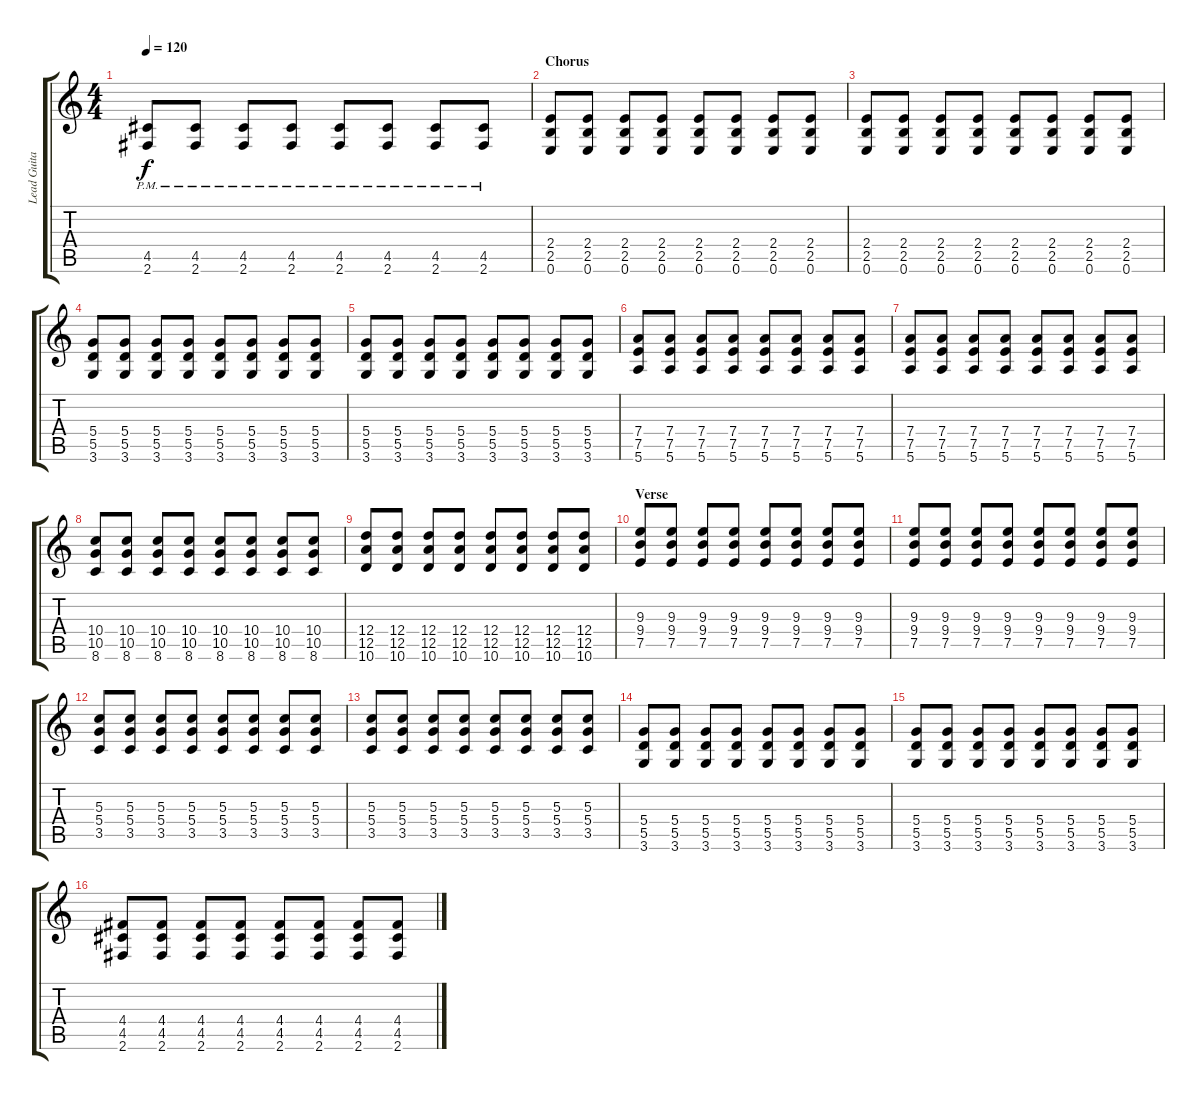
\track ("Lead Guitar" "Lead Guita") {instrument distortionguitar}
\staff {score tabs}
\tuning (E4 B3 G3 D3 A2 E2) {hide}
\ts (4 4)
\tempo 120
\clef g2
\ks c
(4.5{pm} 2.6{pm}).8{dy f} (4.5{pm} 2.6{pm}).8 (4.5{pm} 2.6{pm}).8 (4.5{pm} 2.6{pm}).8 (4.5{pm} 2.6{pm}).8 (4.5{pm} 2.6{pm}).8 (4.5{pm} 2.6{pm}).8 (4.5{pm} 2.6{pm}).8 |
\section ("" "Chorus")
(2.4 2.5 0.6).8 (2.4 2.5 0.6).8 (2.4 2.5 0.6).8 (2.4 2.5 0.6).8 (2.4 2.5 0.6).8 (2.4 2.5 0.6).8 (2.4 2.5 0.6).8 (2.4 2.5 0.6).8 |
(2.4 2.5 0.6).8 (2.4 2.5 0.6).8 (2.4 2.5 0.6).8 (2.4 2.5 0.6).8 (2.4 2.5 0.6).8 (2.4 2.5 0.6).8 (2.4 2.5 0.6).8 (2.4 2.5 0.6).8 |
(5.4 5.5 3.6).8 (5.4 5.5 3.6).8 (5.4 5.5 3.6).8 (5.4 5.5 3.6).8 (5.4 5.5 3.6).8 (5.4 5.5 3.6).8 (5.4 5.5 3.6).8 (5.4 5.5 3.6).8 |
(5.4 5.5 3.6).8 (5.4 5.5 3.6).8 (5.4 5.5 3.6).8 (5.4 5.5 3.6).8 (5.4 5.5 3.6).8 (5.4 5.5 3.6).8 (5.4 5.5 3.6).8 (5.4 5.5 3.6).8 |
(7.4 7.5 5.6).8 (7.4 7.5 5.6).8 (7.4 7.5 5.6).8 (7.4 7.5 5.6).8 (7.4 7.5 5.6).8 (7.4 7.5 5.6).8 (7.4 7.5 5.6).8 (7.4 7.5 5.6).8 |
(7.4 7.5 5.6).8 (7.4 7.5 5.6).8 (7.4 7.5 5.6).8 (7.4 7.5 5.6).8 (7.4 7.5 5.6).8 (7.4 7.5 5.6).8 (7.4 7.5 5.6).8 (7.4 7.5 5.6).8 |
(10.4 10.5 8.6).8 (10.4 10.5 8.6).8 (10.4 10.5 8.6).8 (10.4 10.5 8.6).8 (10.4 10.5 8.6).8 (10.4 10.5 8.6).8 (10.4 10.5 8.6).8 (10.4 10.5 8.6).8 |
(12.4 12.5 10.6).8 (12.4 12.5 10.6).8 (12.4 12.5 10.6).8 (12.4 12.5 10.6).8 (12.4 12.5 10.6).8 (12.4 12.5 10.6).8 (12.4 12.5 10.6).8 (12.4 12.5 10.6).8 |
\section ("" "Verse")
(9.3 9.4 7.5).8 (9.3 9.4 7.5).8 (9.3 9.4 7.5).8 (9.3 9.4 7.5).8 (9.3 9.4 7.5).8 (9.3 9.4 7.5).8 (9.3 9.4 7.5).8 (9.3 9.4 7.5).8 |
(9.3 9.4 7.5).8 (9.3 9.4 7.5).8 (9.3 9.4 7.5).8 (9.3 9.4 7.5).8 (9.3 9.4 7.5).8 (9.3 9.4 7.5).8 (9.3 9.4 7.5).8 (9.3 9.4 7.5).8 |
(5.3 5.4 3.5).8 (5.3 5.4 3.5).8 (5.3 5.4 3.5).8 (5.3 5.4 3.5).8 (5.3 5.4 3.5).8 (5.3 5.4 3.5).8 (5.3 5.4 3.5).8 (5.3 5.4 3.5).8 |
(5.3 5.4 3.5).8 (5.3 5.4 3.5).8 (5.3 5.4 3.5).8 (5.3 5.4 3.5).8 (5.3 5.4 3.5).8 (5.3 5.4 3.5).8 (5.3 5.4 3.5).8 (5.3 5.4 3.5).8 |
(5.4 5.5 3.6).8 (5.4 5.5 3.6).8 (5.4 5.5 3.6).8 (5.4 5.5 3.6).8 (5.4 5.5 3.6).8 (5.4 5.5 3.6).8 (5.4 5.5 3.6).8 (5.4 5.5 3.6).8 |
(5.4 5.5 3.6).8 (5.4 5.5 3.6).8 (5.4 5.5 3.6).8 (5.4 5.5 3.6).8 (5.4 5.5 3.6).8 (5.4 5.5 3.6).8 (5.4 5.5 3.6).8 (5.4 5.5 3.6).8 |
(4.4 4.5 2.6).8 (4.4 4.5 2.6).8 (4.4 4.5 2.6).8 (4.4 4.5 2.6).8 (4.4 4.5 2.6).8 (4.4 4.5 2.6).8 (4.4 4.5 2.6).8 (4.4 4.5 2.6).8
